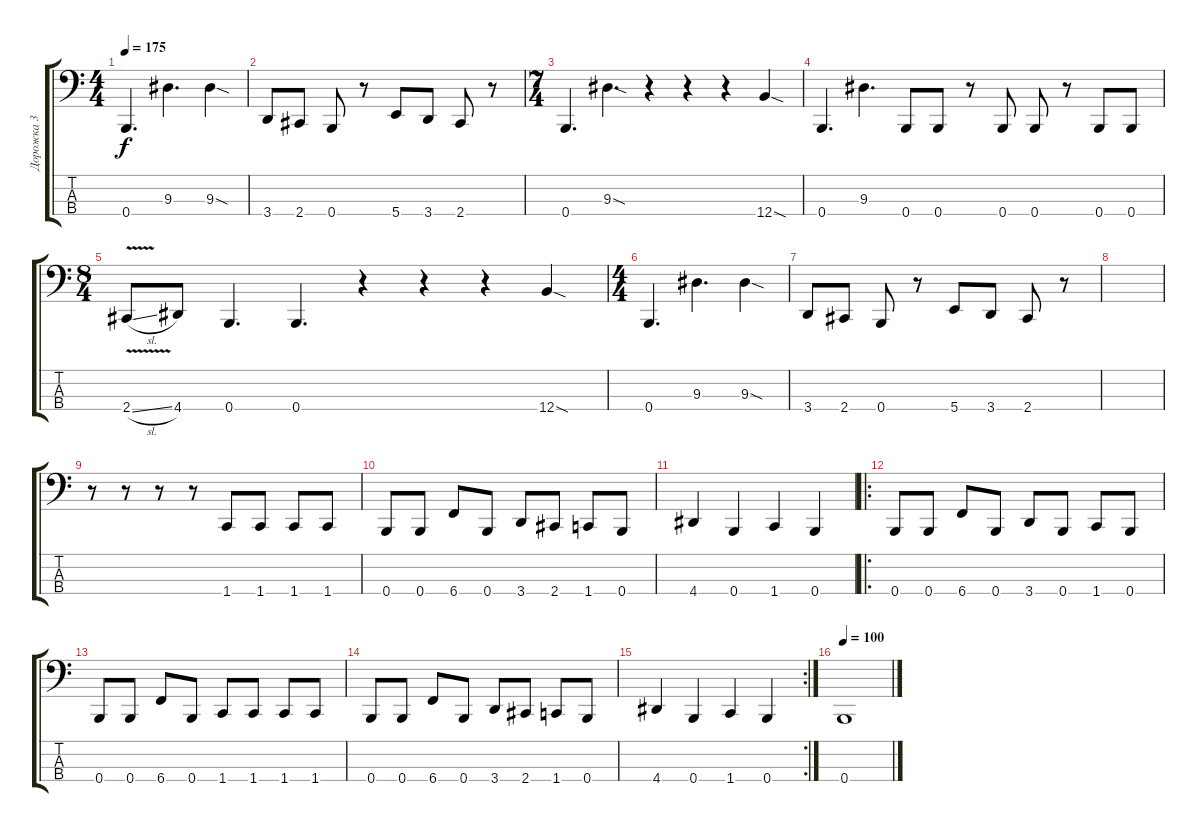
\track ("Дорожка 3" "Дорожка 3") {instrument electricbasspick}
\staff {score tabs}
\tuning (E2 B1 Gb1 B0) {hide}
\ts (4 4)
\tempo 175
\clef f4
\ks c
0.4.4{d dy f} 9.3.4{d} 9.3{sod}.4 |
3.4.8 2.4.8 0.4.8 r.8 5.4.8 3.4.8 2.4.8 r.8 |
\ts (7 4)
0.4.4{d} 9.3{sod}.4{d} r.4 r.4 r.4 12.4{sod}.4 |
0.4.4{d} 9.3.4{d} 0.4.8 0.4.8 r.8 0.4.8 0.4.8 r.8 0.4.8 0.4.8 |
\ts (8 4)
2.4{v sl}.8 4.4.8 0.4.4{d} 0.4.4{d} r.4 r.4 r.4 12.4{sod}.4 |
\ts (4 4)
0.4.4{d} 9.3.4{d} 9.3{sod}.4 |
3.4.8 2.4.8 0.4.8 r.8 5.4.8 3.4.8 2.4.8 r.8 |
|
r.8 r.8 r.8 r.8 1.4.8 1.4.8 1.4.8 1.4.8 |
0.4.8 0.4.8 6.4.8 0.4.8 3.4.8 2.4.8 1.4.8 0.4.8 |
4.4.4 0.4.4 1.4.4 0.4.4 |
\ro
0.4.8 0.4.8 6.4.8 0.4.8 3.4.8 0.4.8 1.4.8 0.4.8 |
0.4.8 0.4.8 6.4.8 0.4.8 1.4.8 1.4.8 1.4.8 1.4.8 |
0.4.8 0.4.8 6.4.8 0.4.8 3.4.8 2.4.8 1.4.8 0.4.8 |
\rc 2
4.4.4 0.4.4 1.4.4 0.4.4 |
\tempo 100
0.4.1
